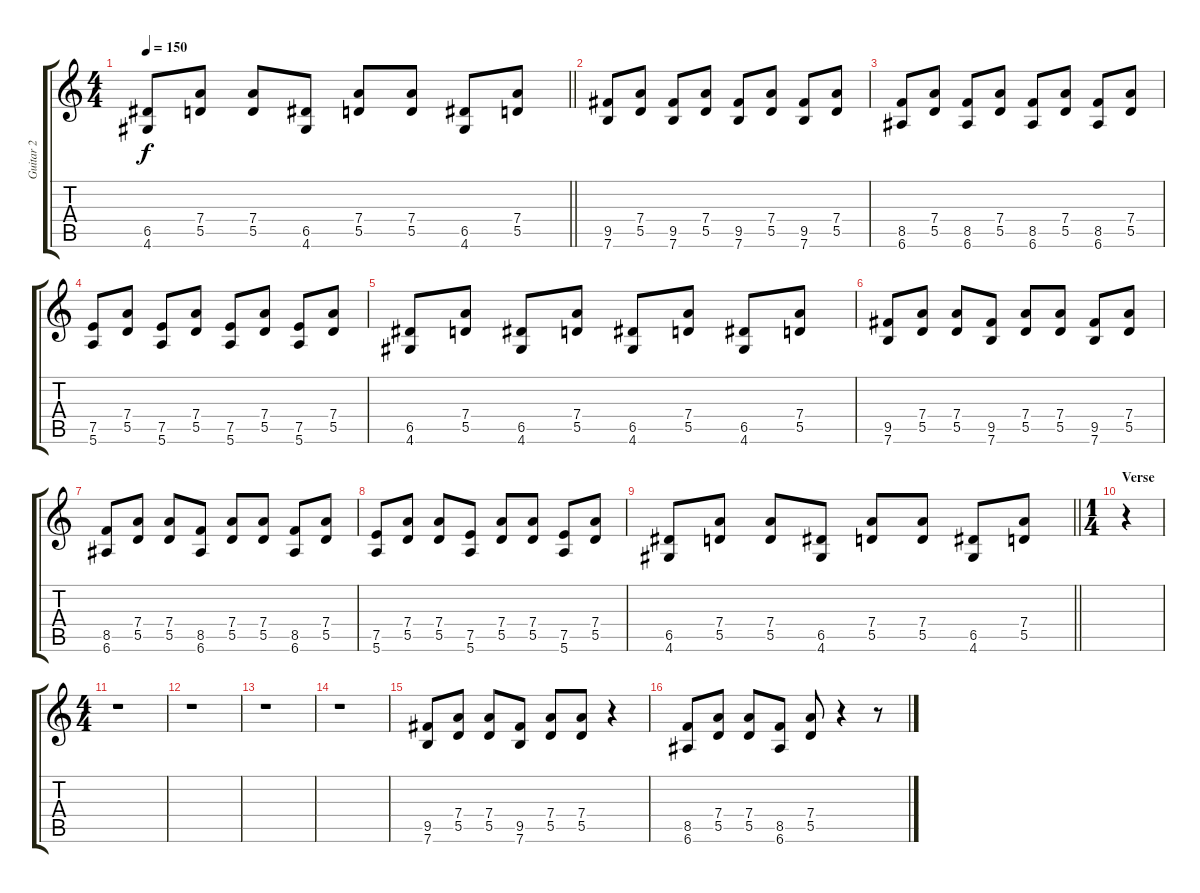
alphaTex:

\track ("Guitar 2" "Guitar 2") {instrument distortionguitar}
\staff {score tabs}
\tuning (E4 B3 G3 D3 A2 E2) {hide}
\ts (4 4)
\tempo 150
\clef g2
\barLineRight lightlight
\ks c
(6.5 4.6).8{dy f} (7.4 5.5).8 (7.4 5.5).8 (6.5 4.6).8 (7.4 5.5).8 (7.4 5.5).8 (6.5 4.6).8 (7.4 5.5).8 |
(9.5 7.6).8 (7.4 5.5).8 (9.5 7.6).8 (7.4 5.5).8 (9.5 7.6).8 (7.4 5.5).8 (9.5 7.6).8 (7.4 5.5).8 |
(8.5 6.6).8 (7.4 5.5).8 (8.5 6.6).8 (7.4 5.5).8 (8.5 6.6).8 (7.4 5.5).8 (8.5 6.6).8 (7.4 5.5).8 |
(7.5 5.6).8 (7.4 5.5).8 (7.5 5.6).8 (7.4 5.5).8 (7.5 5.6).8 (7.4 5.5).8 (7.5 5.6).8 (7.4 5.5).8 |
(6.5 4.6).8 (7.4 5.5).8 (6.5 4.6).8 (7.4 5.5).8 (6.5 4.6).8 (7.4 5.5).8 (6.5 4.6).8 (7.4 5.5).8 |
(9.5 7.6).8 (7.4 5.5).8 (7.4 5.5).8 (9.5 7.6).8 (7.4 5.5).8 (7.4 5.5).8 (9.5 7.6).8 (7.4 5.5).8 |
(8.5 6.6).8 (7.4 5.5).8 (7.4 5.5).8 (8.5 6.6).8 (7.4 5.5).8 (7.4 5.5).8 (8.5 6.6).8 (7.4 5.5).8 |
(7.5 5.6).8 (7.4 5.5).8 (7.4 5.5).8 (7.5 5.6).8 (7.4 5.5).8 (7.4 5.5).8 (7.5 5.6).8 (7.4 5.5).8 |
\barLineRight lightlight
(6.5 4.6).8 (7.4 5.5).8 (7.4 5.5).8 (6.5 4.6).8 (7.4 5.5).8 (7.4 5.5).8 (6.5 4.6).8 (7.4 5.5).8 |
\ts (1 4)
\section ("" "Verse")
r.4 |
\ts (4 4)
r.1 |
r.1 |
r.1 |
r.1 |
(9.5 7.6).8 (7.4 5.5).8 (7.4 5.5).8 (9.5 7.6).8 (7.4 5.5).8 (7.4 5.5).8 r.4 |
(8.5 6.6).8 (7.4 5.5).8 (7.4 5.5).8 (8.5 6.6).8 (7.4 5.5).8 r.4 r.8
